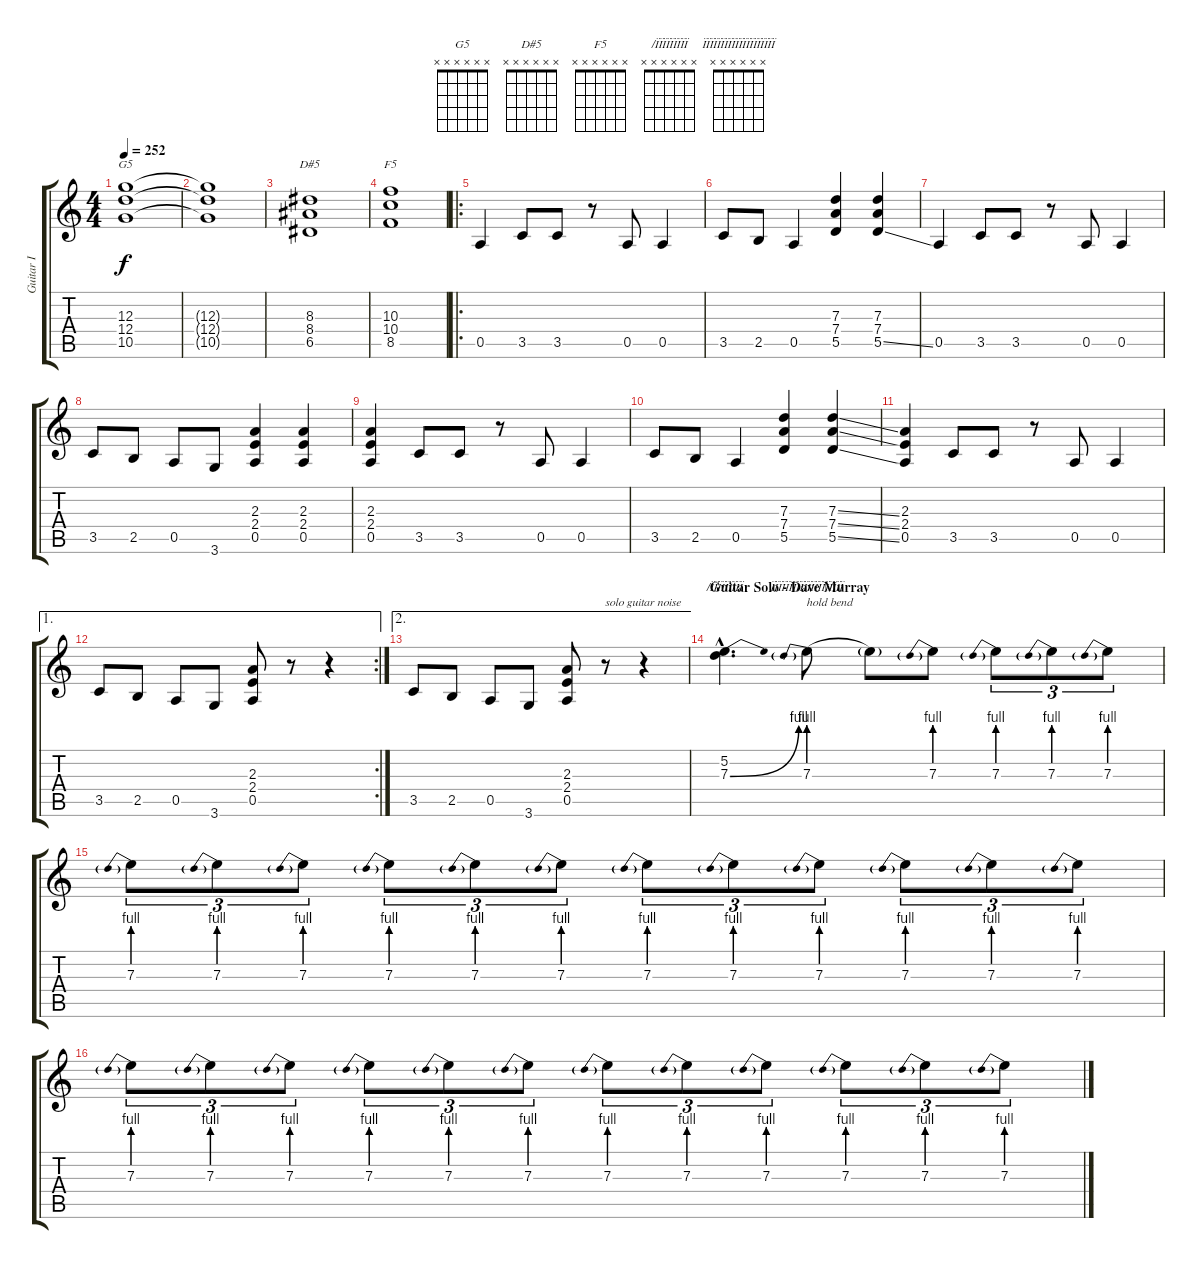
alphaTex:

\track ("Guitar I" "Guitar I") {instrument distortionguitar}
\staff {score tabs}
\tuning (E4 B3 G3 D3 A2 E2) {hide}
\chord ("G5" x x x x x x) {firstfret 0}
\chord ("D#5" x x x x x x) {firstfret 0}
\chord ("F5" x x x x x x) {firstfret 0}
\chord ("/ЇЇЇЇЇЇЇЇЇ" x x x x x x) {firstfret 0}
\chord ("ЇЇЇЇЇЇЇЇЇЇЇЇЇЇЇЇЇЇЇЇ" x x x x x x) {firstfret 0}
\ts (4 4)
\tempo 252
\clef g2
\ks c
(12.3 12.4 10.5).1{ch "G5" dy f} |
(12.3{t} 12.4{t} 10.5{t}).1 |
(8.3 8.4 6.5).1{ch "D#5"} |
(10.3 10.4 8.5).1{ch "F5"} |
\ro
0.5.4 3.5.8 3.5.8 r.8 0.5.8 0.5.4 |
3.5.8 2.5.8 0.5.4 (7.3 7.4 5.5).4 (7.3 7.4 5.5{ss}).4 |
0.5.4 3.5.8 3.5.8 r.8 0.5.8 0.5.4 |
3.5.8 2.5.8 0.5.8 3.6.8 (2.3 2.4 0.5).4 (2.3 2.4 0.5).4 |
(2.3 2.4 0.5).4 3.5.8 3.5.8 r.8 0.5.8 0.5.4 |
3.5.8 2.5.8 0.5.4 (7.3 7.4 5.5).4 (7.3{ss} 7.4{ss} 5.5{ss}).4 |
(2.3 2.4 0.5).4 3.5.8 3.5.8 r.8 0.5.8 0.5.4 |
\ae 1
\rc 2
3.5.8 2.5.8 0.5.8 3.6.8 (2.3 2.4 0.5).8 r.8 r.4 |
\ae 2
3.5.8 2.5.8 0.5.8 3.6.8 (2.3 2.4 0.5).8 r.8{txt "solo guitar noise"} r.4 |
\section ("" "Guitar Solo - Dave Murray")
(5.2{hac} 7.3{be (bend 0 0 60 4) hac}).4{d ch "/ЇЇЇЇЇЇЇЇЇ"} 7.3{be (prebend 0 4 60 4)}.8{ch "ЇЇЇЇЇЇЇЇЇЇЇЇЇЇЇЇЇЇЇЇ" txt "hold bend"} 7.3{t}.8 7.3{be (prebend 0 4 60 4)}.8 7.3{be (prebend 0 4 60 4)}.8{tu (3 2)} 7.3{be (prebend 0 4 60 4)}.8{tu (3 2)} 7.3{be (prebend 0 4 60 4)}.8{tu (3 2)} |
7.3{be (prebend 0 4 60 4)}.8{tu (3 2)} 7.3{be (prebend 0 4 60 4)}.8{tu (3 2)} 7.3{be (prebend 0 4 60 4)}.8{tu (3 2)} 7.3{be (prebend 0 4 60 4)}.8{tu (3 2)} 7.3{be (prebend 0 4 60 4)}.8{tu (3 2)} 7.3{be (prebend 0 4 60 4)}.8{tu (3 2)} 7.3{be (prebend 0 4 60 4)}.8{tu (3 2)} 7.3{be (prebend 0 4 60 4)}.8{tu (3 2)} 7.3{be (prebend 0 4 60 4)}.8{tu (3 2)} 7.3{be (prebend 0 4 60 4)}.8{tu (3 2)} 7.3{be (prebend 0 4 60 4)}.8{tu (3 2)} 7.3{be (prebend 0 4 60 4)}.8{tu (3 2)} |
7.3{be (prebend 0 4 60 4)}.8{tu (3 2)} 7.3{be (prebend 0 4 60 4)}.8{tu (3 2)} 7.3{be (prebend 0 4 60 4)}.8{tu (3 2)} 7.3{be (prebend 0 4 60 4)}.8{tu (3 2)} 7.3{be (prebend 0 4 60 4)}.8{tu (3 2)} 7.3{be (prebend 0 4 60 4)}.8{tu (3 2)} 7.3{be (prebend 0 4 60 4)}.8{tu (3 2)} 7.3{be (prebend 0 4 60 4)}.8{tu (3 2)} 7.3{be (prebend 0 4 60 4)}.8{tu (3 2)} 7.3{be (prebend 0 4 60 4)}.8{tu (3 2)} 7.3{be (prebend 0 4 60 4)}.8{tu (3 2)} 7.3{be (prebend 0 4 60 4)}.8{tu (3 2)}
